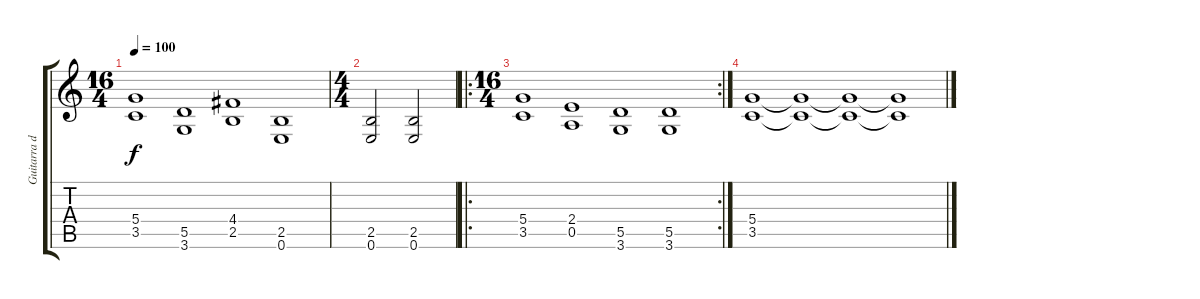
\track ("Guitarra de Fondo" "Guitarra d") {instrument acousticguitarnylon}
\staff {score tabs}
\tuning (E4 B3 G3 D3 A2 E2) {hide}
\ts (16 4)
\tempo 100
\clef g2
\ks c
(5.4 3.5).1{dy f} (5.5 3.6).1 (4.4 2.5).1 (2.5 0.6).1 |
\ts (4 4)
(2.5 0.6).2 (2.5 0.6).2 |
\ro
\rc 2
\ts (16 4)
(5.4 3.5).1 (2.4 0.5).1 (5.5 3.6).1 (5.5 3.6).1 |
(5.4 3.5).1 (5.4{t} 3.5{t}).1 (5.4{t} 3.5{t}).1 (5.4{t} 3.5{t}).1
